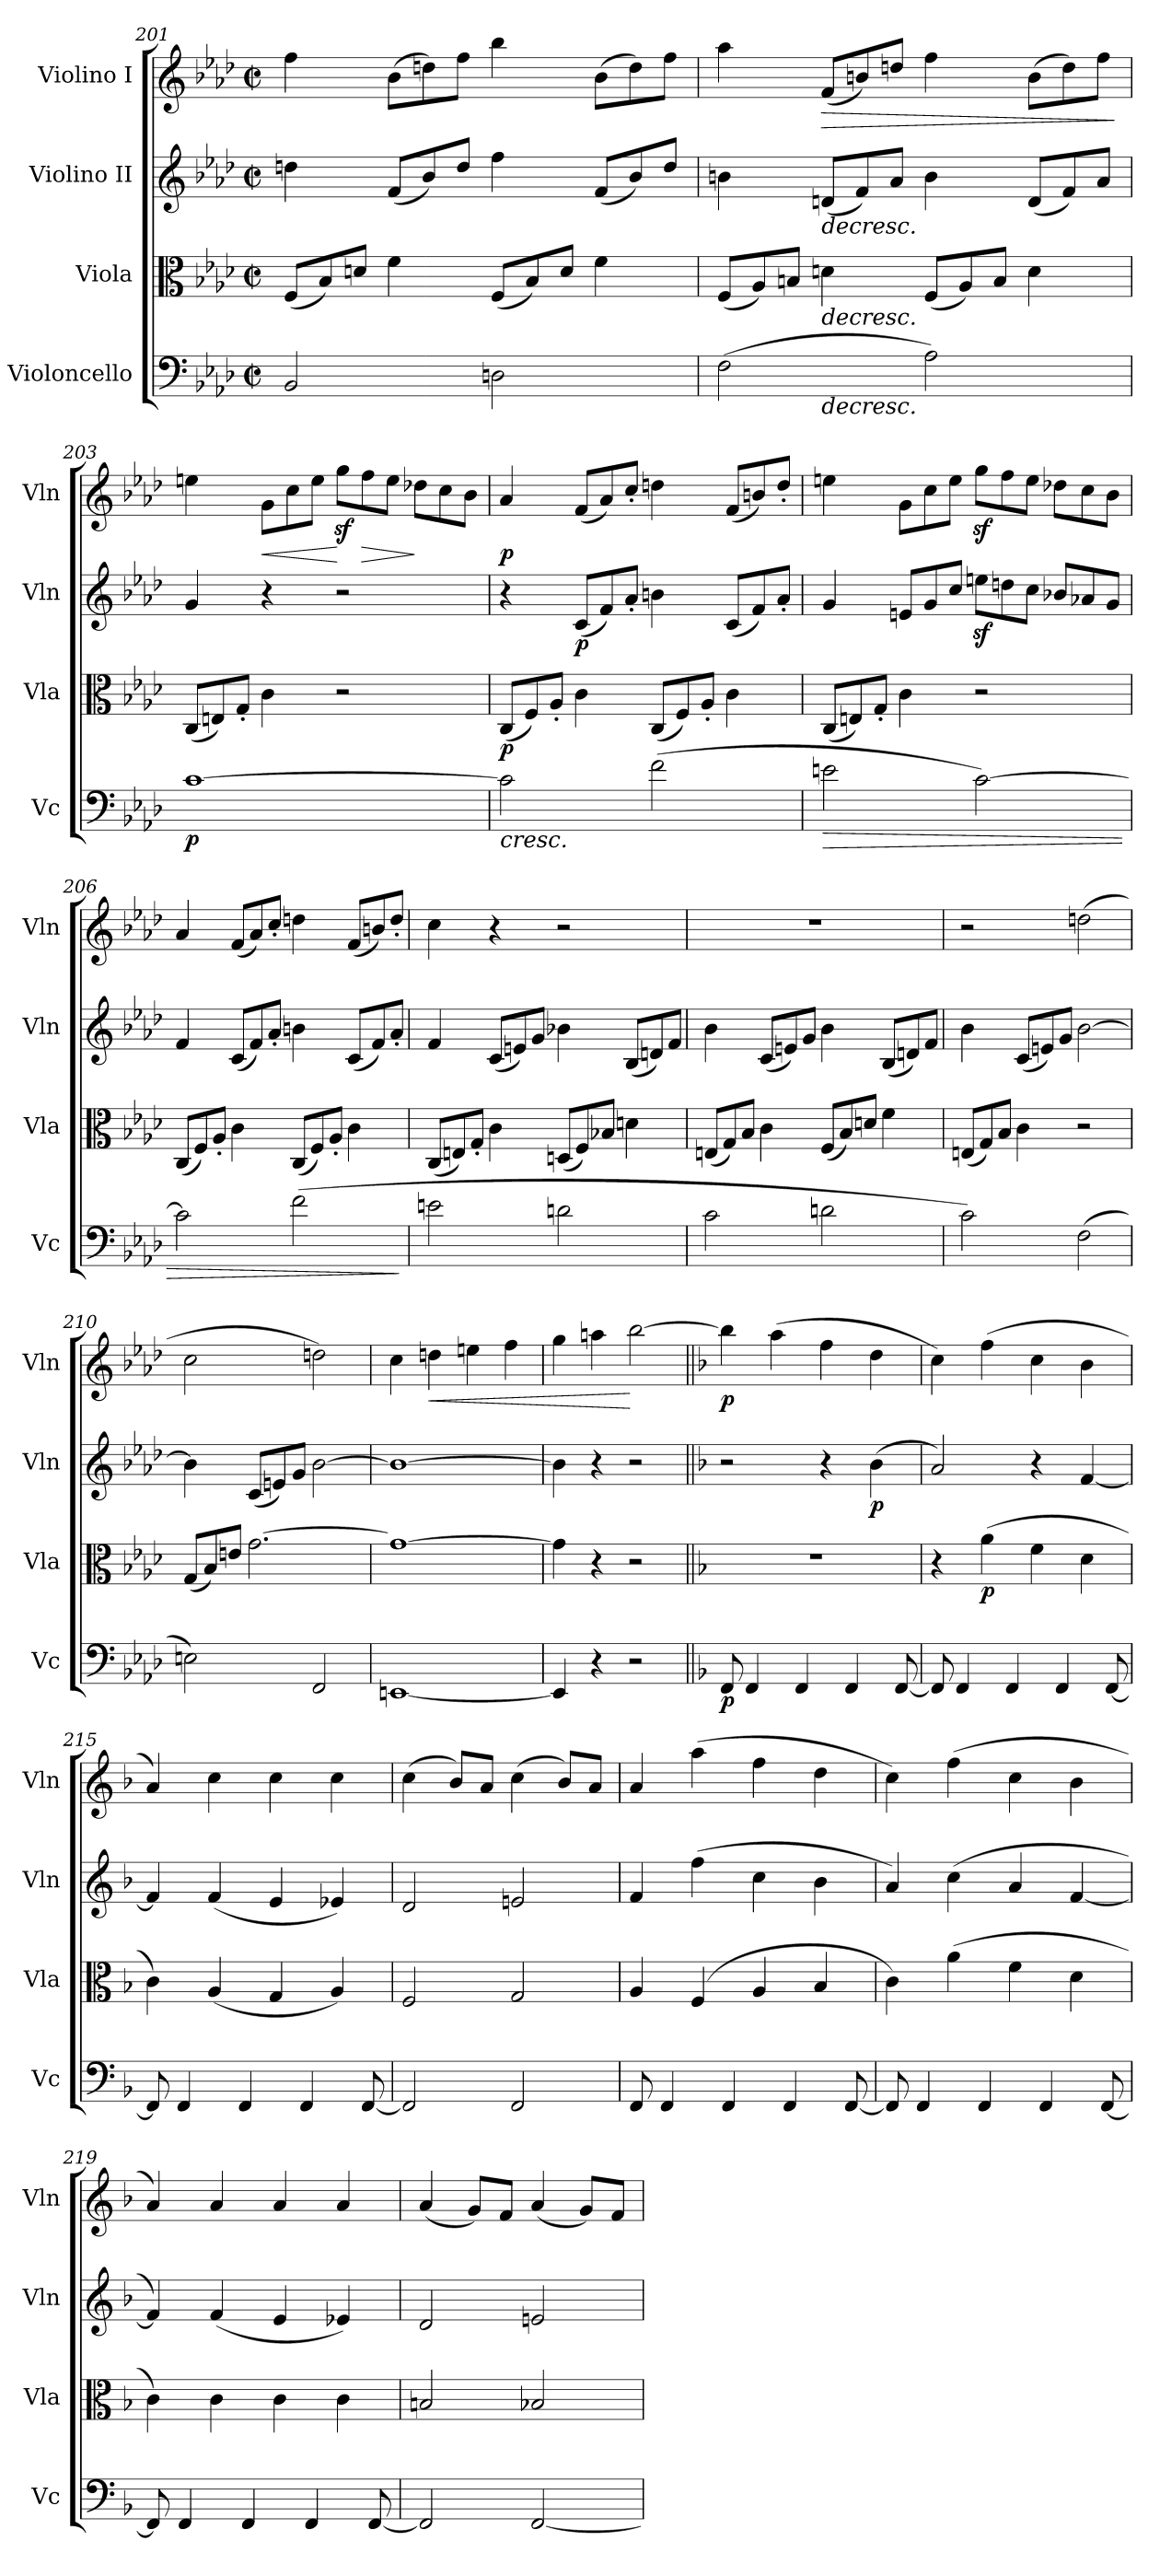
**kern	**dynam	**kern	**dynam	**kern	**dynam	**kern	**dynam
*part4	*part4	*part3	*part3	*part2	*part2	*part1	*part1
*staff4	*staff4	*staff3	*staff3	*staff2	*staff2	*staff1	*staff1
*I"Violoncello	*	*I"Viola	*	*I"Violino II	*	*I"Violino I	*
*I'Vc	*	*I'Vla	*	*I'Vln	*	*I'Vln	*
!!LO:LB:g=z
*clefF4	*	*clefC3	*	*clefG2	*	*clefG2	*
*k[b-e-a-d-]	*	*k[b-e-a-d-]	*	*k[b-e-a-d-]	*	*k[b-e-a-d-]	*
*M2/2	*	*M2/2	*	*M2/2	*	*M2/2	*
*met(c|)	*	*met(c|)	*	*met(c|)	*	*met(c|)	*
*	*	*Xtuplet	*	*	*	*	*
=201	=201	=201	=201	=201	=201	=201	=201
2BB-/	.	(12F/L	.	4ddn\	.	4ff\	.
.	.	12B-/)	.	.	.	.	.
.	.	12dn/J	.	.	.	.	.
*	*	*	*	*Xtuplet	*	*Xtuplet	*
.	.	4f\	.	(12f/L	.	(12b-\L	.
.	.	.	.	12b-/)	.	12ddn\)	.
.	.	.	.	12dd/J	.	12ff\J	.
2Dn\	.	(12F/L	.	4ff\	.	4bb-\	.
.	.	12B-/)	.	.	.	.	.
.	.	12d/J	.	.	.	.	.
.	.	4f\	.	(12f/L	.	(12b-\L	.
.	.	.	.	12b-/)	.	12dd\)	.
.	.	.	.	12dd/J	.	12ff\J	.
=202	=202	=202	=202	=202	=202	=202	=202
*^	*	*	*	*	*	*	*
(2F\	4ryy	.	(12F/L	.	4bn\	.	4aa-\	.
.	.	.	12A-/)	.	.	.	.	.
.	.	.	12Bn/J	.	.	.	.	.
!	!	!LO:HP:b	!	!LO:HP:b	!	!LO:HP:b	!	!LO:HP:b
.	4ryy	>	4dn\	>	(12dn/L	>	(12f/L	>
.	.	.	.	.	12f/)	.	12bn/)	.
.	.	.	.	.	12a-/J	.	12ddn/J	.
2A-\)	2ryy	.	(12F/L	.	4b\	.	4ff\	.
.	.	.	12A-/)	.	.	.	.	.
.	.	.	12B/J	.	.	.	.	.
.	.	.	4d\	.	(12d/L	.	(12b\L	.
.	.	.	.	.	12f/)	.	12dd\)	.
.	.	.	.	.	12a-/J	.	12ff\J	.
*v	*v	*	*	*	*	*	*	*
.	.	.	.	.	.	.	]
=203	=203	=203	=203	=203	=203	=203	=203
!	!LO:DY:b	!	!	!	!	!	!
[1c	p	(12C/L	.	4g/	.	4een\	.
.	.	12En/)	.	.	.	.	.
.	.	12G'/J	.	.	.	.	.
!	!	!	!	!	!	!	!LO:HP:b
.	.	4c\	.	4r	.	12g\L	<
.	.	.	.	.	.	12cc\	.
.	.	.	.	.	.	12ee\J	.
.	.	2r	.	2r	.	12ggz<\L	[
!	!	!	!	!	!	!	!LO:HP:b
.	.	.	.	.	.	12ff\	>
.	.	.	.	.	.	12ee\J	.
.	.	.	.	.	.	12dd-X\L	]
.	.	.	.	.	.	12cc\	.
.	.	.	.	.	.	12b-\J	.
=204	=204	=204	=204	=204	=204	=204	=204
!	!LO:HP:b	!	!LO:DY:b	!	!	!	!LO:DY:b
2c\]	<	(12C/L	p	4r	.	4a-/	p
.	.	12F/)	.	.	.	.	.
.	.	12A-'/J	.	.	.	.	.
!	!	!	!	!	!LO:DY:b	!	!
.	.	4c\	.	(12c/L	p	(12f/L	.
.	.	.	.	12f/)	.	12a-/)	.
.	.	.	.	12a-'/J	.	12cc'/J	.
(2f\	.	(12C/L	.	4bn\	.	4ddn\	.
.	.	12F/)	.	.	.	.	.
.	.	12A-'/J	.	.	.	.	.
.	.	4c\	.	(12c/L	.	(12f/L	.
.	.	.	.	12f/)	.	12bn/)	.
.	.	.	.	12a-'/J	.	12dd'/J	.
.	]	.	.	.	.	.	.
!!LO:PB:g=z
=205	=205	=205	=205	=205	=205	=205	=205
!	!LO:HP:b	!	!	!	!	!	!
2en\	>	(12C/L	.	4g/	.	4een\	.
.	.	12En/)	.	.	.	.	.
.	.	12G'/J	.	.	.	.	.
.	.	4c\	.	12en/L	.	12g\L	.
.	.	.	.	12g/	.	12cc\	.
.	.	.	.	12cc/J	.	12ee\J	.
[2c\)	.	2r	.	12eenz<\L	.	12ggz<\L	.
.	.	.	.	12ddn\	.	12ff\	.
.	.	.	.	12cc\J	.	12ee\J	.
.	.	.	.	12b-X/L	.	12dd-X\L	.
.	.	.	.	12a-X/	.	12cc\	.
.	.	.	.	12g/J	.	12b-\J	.
.	[	.	.	.	.	.	.
=206	=206	=206	=206	=206	=206	=206	=206
2c\]	.	(12C/L	.	4f/	.	4a-/	.
.	.	12F/)	.	.	.	.	.
.	.	12A-'/J	.	.	.	.	.
.	.	4c\	.	(12c/L	.	(12f/L	.
.	.	.	.	12f/)	.	12a-/)	.
.	.	.	.	12a-'/J	.	12cc'/J	.
(2f\	.	(12C/L	.	4bn\	.	4ddn\	.
.	.	12F/)	.	.	.	.	.
.	.	12A-'/J	.	.	.	.	.
.	.	4c\	.	(12c/L	.	(12f/L	.
.	.	.	.	12f/)	.	12bn/)	.
.	.	.	.	12a-'/J	.	12dd'/J	.
.	]	.	.	.	.	.	.
=207	=207	=207	=207	=207	=207	=207	=207
2en\	.	(12C/L	.	4f/	.	4cc\	.
.	.	12En/)	.	.	.	.	.
.	.	12G'/J	.	.	.	.	.
.	.	4c\	.	(12c/L	.	4r	.
.	.	.	.	12en/)	.	.	.
.	.	.	.	12g/J	.	.	.
2dn\	.	(12Dn/L	.	4b-X\	.	2r	.
.	.	12F/)	.	.	.	.	.
.	.	12B-X/J	.	.	.	.	.
.	.	4dn\	.	(12B-/L	.	.	.
.	.	.	.	12dn/)	.	.	.
.	.	.	.	12f/J	.	.	.
.	.	.	]	.	]	.	.
=208	=208	=208	=208	=208	=208	=208	=208
2c\	.	(12En/L	.	4b-\	.	1r	.
.	.	12G/)	.	.	.	.	.
.	.	12B-/J	.	.	.	.	.
.	.	4c\	.	(12c/L	.	.	.
.	.	.	.	12en/)	.	.	.
.	.	.	.	12g/J	.	.	.
2dn\	.	(12F/L	.	4b-\	.	.	.
.	.	12B-/)	.	.	.	.	.
.	.	12dn/J	.	.	.	.	.
.	.	4f\	.	(12B-/L	.	.	.
.	.	.	.	12dn/)	.	.	.
.	.	.	.	12f/J	.	.	.
!!LO:LB:g=z
=209	=209	=209	=209	=209	=209	=209	=209
2c\)	.	(12En/L	.	4b-\	.	2r	.
.	.	12G/)	.	.	.	.	.
.	.	12B-/J	.	.	.	.	.
.	.	4c\	.	(12c/L	.	.	.
.	.	.	.	12en/)	.	.	.
.	.	.	.	12g/J	.	.	.
(2F\	.	2r	.	[2b-\	.	(2ddn\	.
=210	=210	=210	=210	=210	=210	=210	=210
2En\)	.	(12G/L	.	4b-\]	.	2cc\	.
.	.	12B-/)	.	.	.	.	.
.	.	12en/J	.	.	.	.	.
.	.	[2.g\	.	(12c/L	.	.	.
.	.	.	.	12en/)	.	.	.
.	.	.	.	12g/J	.	.	.
2FF/	.	.	.	[2b-\	.	2ddn\)	.
=211	=211	=211	=211	=211	=211	=211	=211
[1EEn	.	1g_	.	1b-_	.	4cc\	.
!	!	!	!	!	!	!	!LO:HP:b
.	.	.	.	.	.	4ddn\	<
.	.	.	.	.	.	4een\	.
.	.	.	.	.	.	4ff\	.
=212	=212	=212	=212	=212	=212	=212	=212
4EE/]	.	4g\]	.	4b-\]	.	4gg\	.
4r	.	4r	.	4r	.	4aan\	.
2r	.	2r	.	2r	.	[2bb-\	[
=213||	=213||	=213||	=213||	=213||	=213||	=213||	=213||
*k[b-]	*	*k[b-]	*	*k[b-]	*	*k[b-]	*
!	!LO:DY:b	!	!	!	!	!	!LO:DY:b
8FF/	p	1r	.	2r	.	4bb-\]	p
4FF/	.	.	.	.	.	.	.
.	.	.	.	.	.	(4aa\	.
4FF/	.	.	.	.	.	.	.
.	.	.	.	4r	.	4ff\	.
4FF/	.	.	.	.	.	.	.
!	!	!	!	!	!LO:DY:b	!	!
.	.	.	.	(4b-\	p	4dd\	.
[8FF/	.	.	.	.	.	.	.
=214	=214	=214	=214	=214	=214	=214	=214
8FF/]	.	4r	.	2a/)	.	4cc\)	.
4FF/	.	.	.	.	.	.	.
!	!	!	!LO:DY:b	!	!	!	!
.	.	(4a\	p	.	.	(4ff\	.
4FF/	.	.	.	.	.	.	.
.	.	4f\	.	4r	.	4cc\	.
4FF/	.	.	.	.	.	.	.
.	.	4d\	.	[4f/	.	4b-\	.
[8FF/	.	.	.	.	.	.	.
=215	=215	=215	=215	=215	=215	=215	=215
8FF/]	.	4c\)	.	4f/]	.	4a/)	.
4FF/	.	.	.	.	.	.	.
.	.	(4A/	.	(4f/	.	4cc\	.
4FF/	.	.	.	.	.	.	.
.	.	4G/	.	4e/	.	4cc\	.
4FF/	.	.	.	.	.	.	.
.	.	4A/)	.	4e-X/)	.	4cc\	.
[8FF/	.	.	.	.	.	.	.
!!LO:LB:g=z
=216	=216	=216	=216	=216	=216	=216	=216
2FF/]	.	2F/	.	2d/	.	(4cc\	.
.	.	.	.	.	.	8b-/L)	.
.	.	.	.	.	.	8a/J	.
2FF/	.	2G/	.	2en/	.	(4cc\	.
.	.	.	.	.	.	8b-/L)	.
.	.	.	.	.	.	8a/J	.
=217	=217	=217	=217	=217	=217	=217	=217
8FF/	.	4A/	.	4f/	.	4a/	.
4FF/	.	.	.	.	.	.	.
.	.	(4F/	.	(4ff\	.	(4aa\	.
4FF/	.	.	.	.	.	.	.
.	.	4A/	.	4cc\	.	4ff\	.
4FF/	.	.	.	.	.	.	.
.	.	4B-/	.	4b-\	.	4dd\	.
[8FF/	.	.	.	.	.	.	.
=218	=218	=218	=218	=218	=218	=218	=218
8FF/]	.	4c\)	.	4a/)	.	4cc\)	.
4FF/	.	.	.	.	.	.	.
.	.	(4a\	.	(4cc\	.	(4ff\	.
4FF/	.	.	.	.	.	.	.
.	.	4f\	.	4a/	.	4cc\	.
4FF/	.	.	.	.	.	.	.
.	.	4d\	.	[4f/	.	4b-\	.
[8FF/	.	.	.	.	.	.	.
=219	=219	=219	=219	=219	=219	=219	=219
8FF/]	.	4c\)	.	4f/])	.	4a/)	.
4FF/	.	.	.	.	.	.	.
.	.	4c\	.	(4f/	.	4a/	.
4FF/	.	.	.	.	.	.	.
.	.	4c\	.	4e/	.	4a/	.
4FF/	.	.	.	.	.	.	.
.	.	4c\	.	4e-X/)	.	4a/	.
[8FF/	.	.	.	.	.	.	.
=220	=220	=220	=220	=220	=220	=220	=220
2FF/]	.	2Bn/	.	2d/	.	(4a/	.
.	.	.	.	.	.	8g/L)	.
.	.	.	.	.	.	8f/J	.
[2FF/	.	2B-X/	.	2en/	.	(4a/	.
.	.	.	.	.	.	8g/L)	.
.	.	.	.	.	.	8f/J	.
=	=	=	=	=	=	=	=
*-	*-	*-	*-	*-	*-	*-	*-
